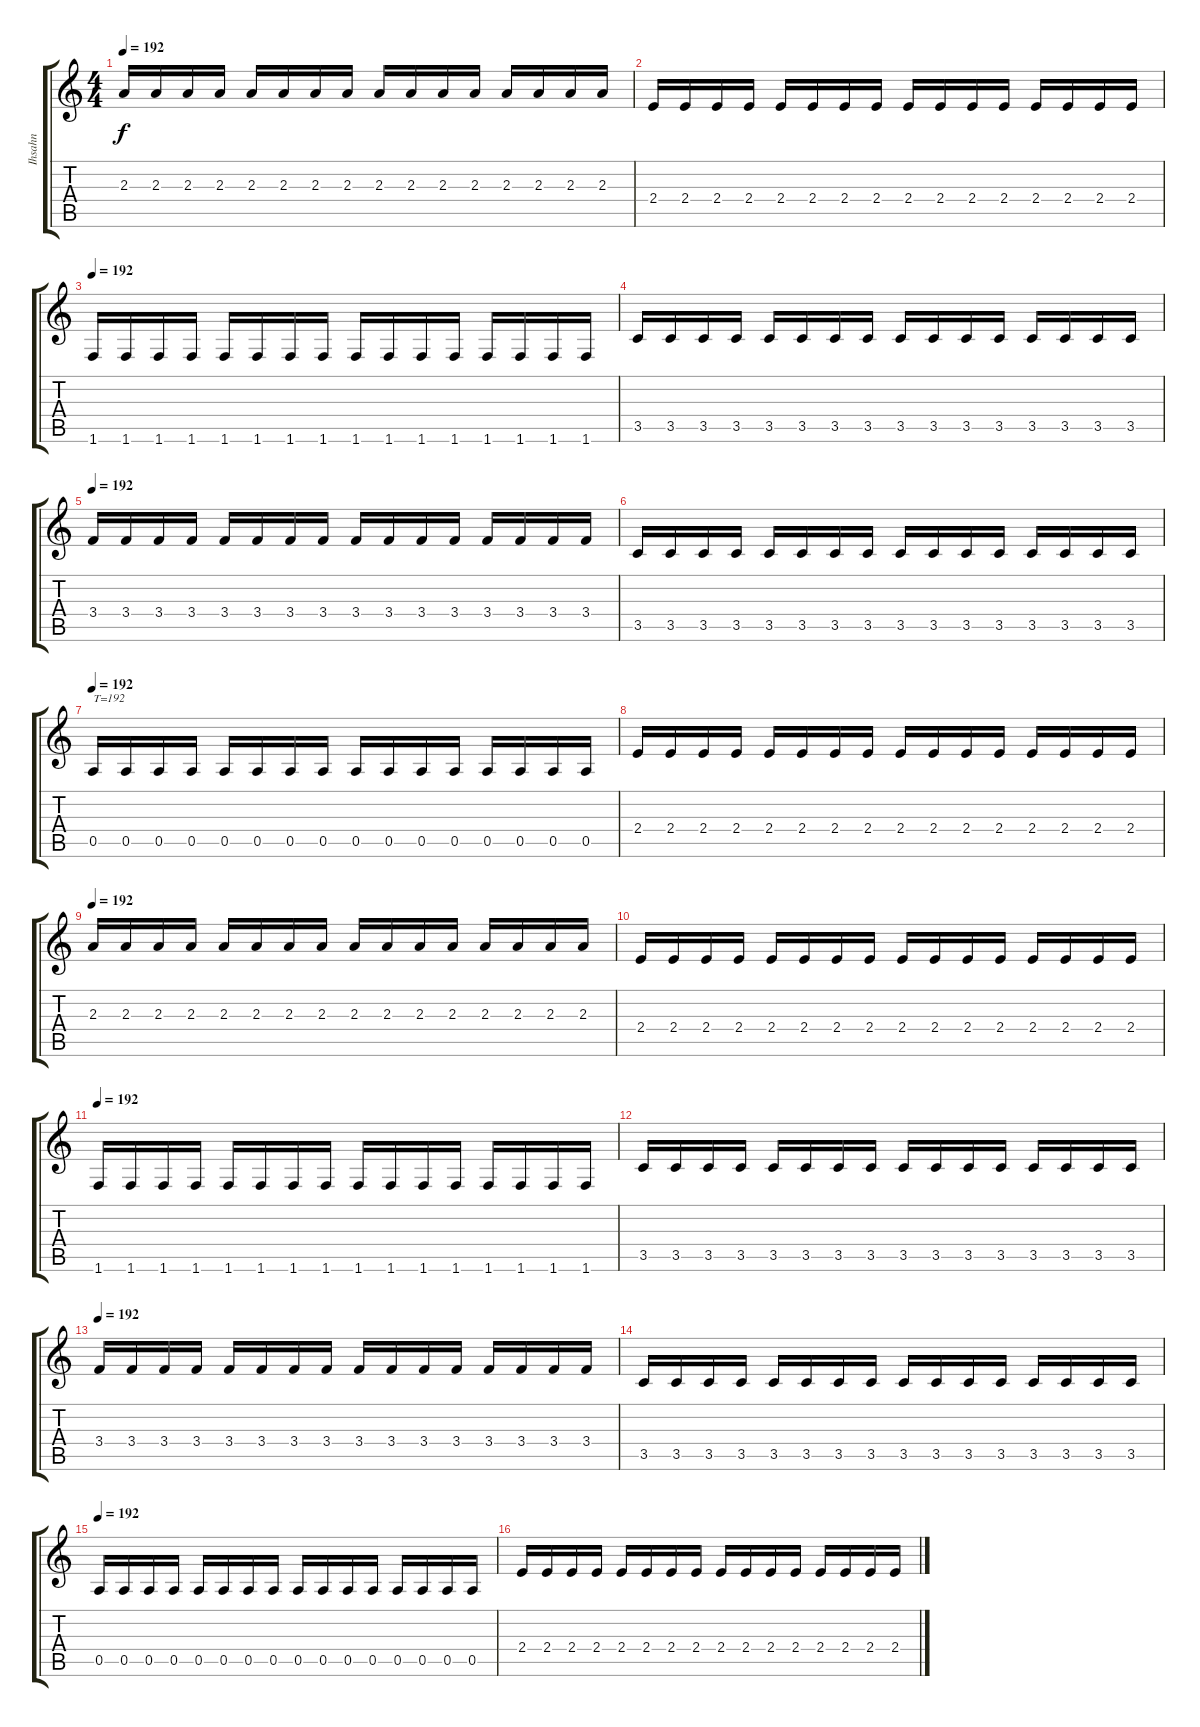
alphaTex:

\track ("Ihsahn" "Ihsahn") {instrument distortionguitar}
\staff {score tabs}
\tuning (E4 B3 G3 D3 A2 E2) {hide}
\ts (4 4)
\tempo 192
\clef g2
\ks c
2.3.16{dy f} 2.3.16 2.3.16 2.3.16 2.3.16 2.3.16 2.3.16 2.3.16 2.3.16 2.3.16 2.3.16 2.3.16 2.3.16 2.3.16 2.3.16 2.3.16 |
2.4.16 2.4.16 2.4.16 2.4.16 2.4.16 2.4.16 2.4.16 2.4.16 2.4.16 2.4.16 2.4.16 2.4.16 2.4.16 2.4.16 2.4.16 2.4.16 |
\tempo 192
1.6.16 1.6.16 1.6.16 1.6.16 1.6.16 1.6.16 1.6.16 1.6.16 1.6.16 1.6.16 1.6.16 1.6.16 1.6.16 1.6.16 1.6.16 1.6.16 |
3.5.16 3.5.16 3.5.16 3.5.16 3.5.16 3.5.16 3.5.16 3.5.16 3.5.16 3.5.16 3.5.16 3.5.16 3.5.16 3.5.16 3.5.16 3.5.16 |
\tempo 192
3.4.16 3.4.16 3.4.16 3.4.16 3.4.16 3.4.16 3.4.16 3.4.16 3.4.16 3.4.16 3.4.16 3.4.16 3.4.16 3.4.16 3.4.16 3.4.16 |
3.5.16 3.5.16 3.5.16 3.5.16 3.5.16 3.5.16 3.5.16 3.5.16 3.5.16 3.5.16 3.5.16 3.5.16 3.5.16 3.5.16 3.5.16 3.5.16 |
\tempo 192
0.5.16{txt "T=192"} 0.5.16 0.5.16 0.5.16 0.5.16 0.5.16 0.5.16 0.5.16 0.5.16 0.5.16 0.5.16 0.5.16 0.5.16 0.5.16 0.5.16 0.5.16 |
2.4.16 2.4.16 2.4.16 2.4.16 2.4.16 2.4.16 2.4.16 2.4.16 2.4.16 2.4.16 2.4.16 2.4.16 2.4.16 2.4.16 2.4.16 2.4.16 |
\tempo 192
2.3.16 2.3.16 2.3.16 2.3.16 2.3.16 2.3.16 2.3.16 2.3.16 2.3.16 2.3.16 2.3.16 2.3.16 2.3.16 2.3.16 2.3.16 2.3.16 |
2.4.16 2.4.16 2.4.16 2.4.16 2.4.16 2.4.16 2.4.16 2.4.16 2.4.16 2.4.16 2.4.16 2.4.16 2.4.16 2.4.16 2.4.16 2.4.16 |
\tempo 192
1.6.16 1.6.16 1.6.16 1.6.16 1.6.16 1.6.16 1.6.16 1.6.16 1.6.16 1.6.16 1.6.16 1.6.16 1.6.16 1.6.16 1.6.16 1.6.16 |
3.5.16 3.5.16 3.5.16 3.5.16 3.5.16 3.5.16 3.5.16 3.5.16 3.5.16 3.5.16 3.5.16 3.5.16 3.5.16 3.5.16 3.5.16 3.5.16 |
\tempo 192
3.4.16 3.4.16 3.4.16 3.4.16 3.4.16 3.4.16 3.4.16 3.4.16 3.4.16 3.4.16 3.4.16 3.4.16 3.4.16 3.4.16 3.4.16 3.4.16 |
3.5.16 3.5.16 3.5.16 3.5.16 3.5.16 3.5.16 3.5.16 3.5.16 3.5.16 3.5.16 3.5.16 3.5.16 3.5.16 3.5.16 3.5.16 3.5.16 |
\tempo 192
0.5.16 0.5.16 0.5.16 0.5.16 0.5.16 0.5.16 0.5.16 0.5.16 0.5.16 0.5.16 0.5.16 0.5.16 0.5.16 0.5.16 0.5.16 0.5.16 |
2.4.16 2.4.16 2.4.16 2.4.16 2.4.16 2.4.16 2.4.16 2.4.16 2.4.16 2.4.16 2.4.16 2.4.16 2.4.16 2.4.16 2.4.16 2.4.16
